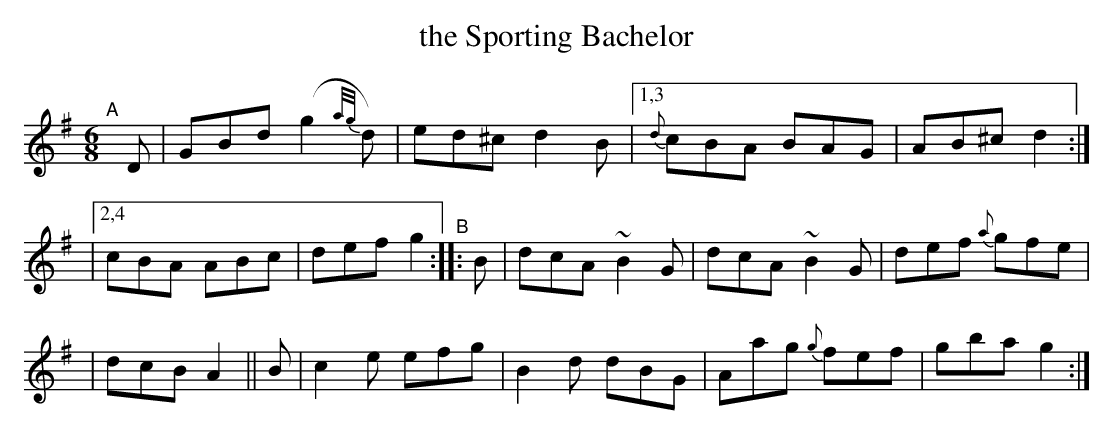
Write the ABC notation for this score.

X:1
T: the Sporting Bachelor
M: 6/8
L: 1/8
K: G
"^A"\
[|] D | GBd (g2{a/g/}d) | ed^c d2B |[1,3 {d}cBA BAG | AB^c d2 :|
| [2,4 cBA ABc | def g2 "^B":: B | dcA ~B2G | dcA ~B2G | def {a}gfe |
| dcB A2 || B | c2e efg | B2d dBG | Aag {g}fef | gba g2 :|
